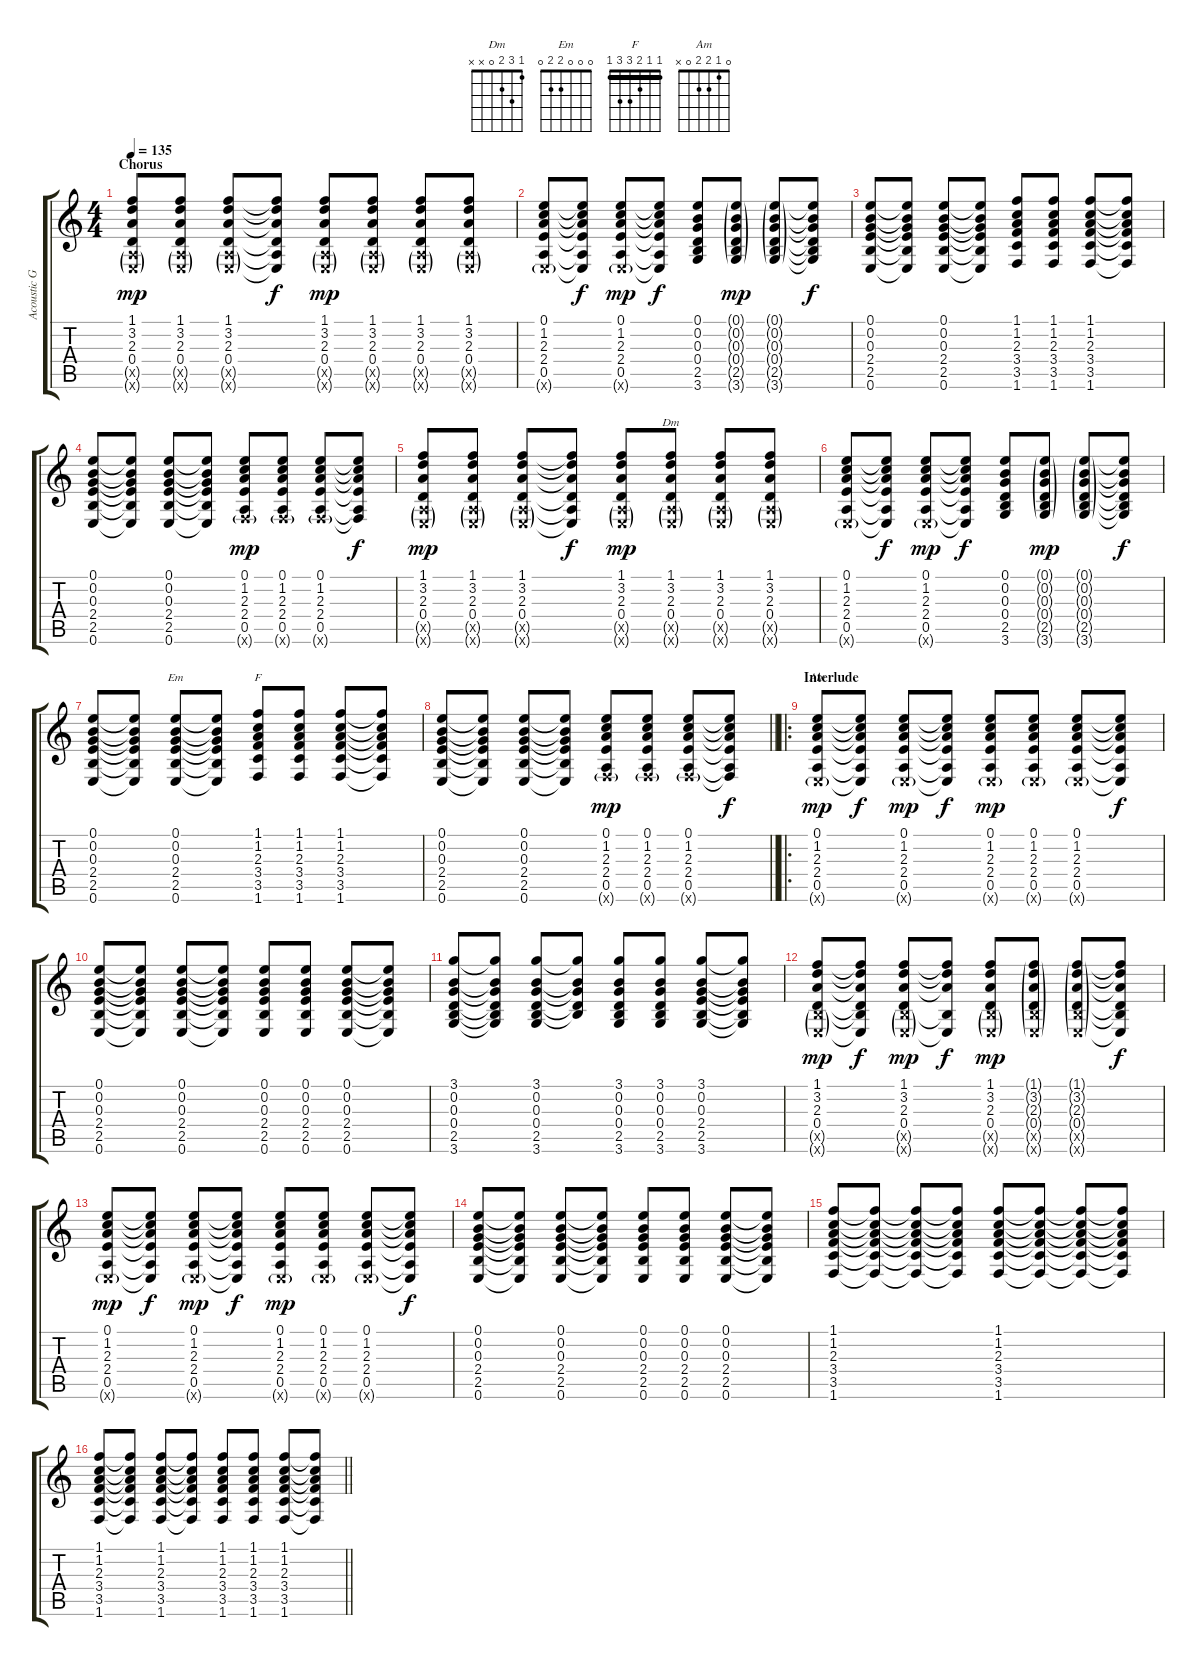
\track ("Acoustic Guitar" "Acoustic G") {instrument acousticguitarsteel}
\staff {score tabs}
\tuning (E4 B3 G3 D3 A2 E2) {hide}
\chord ("Dm" 1 3 2 0 x x)
\chord ("Em" 0 0 0 2 2 0)
\chord ("F" 1 1 2 3 3 1) {barre 1}
\chord ("Am" 0 1 2 2 0 x)
\ts (4 4)
\section ("" "Chorus")
\tempo 135
\clef g2
\ks c
(1.1 3.2 2.3 0.4 0.5{g x} 0.6{g x}).8{dy mp} (1.1 3.2 2.3 0.4 0.5{g x} 0.6{g x}).8 (1.1 3.2 2.3 0.4 0.5{g x} 0.6{g x}).8 (1.1{t} 3.2{t} 2.3{t} 0.4{t} 0.5{t} 0.6{t}).8{dy f} (1.1 3.2 2.3 0.4 0.5{g x} 0.6{g x}).8{dy mp} (1.1 3.2 2.3 0.4 0.5{g x} 0.6{g x}).8 (1.1 3.2 2.3 0.4 0.5{g x} 0.6{g x}).8 (1.1 3.2 2.3 0.4 0.5{g x} 0.6{g x}).8 |
(0.1 1.2 2.3 2.4 0.5 0.6{g x}).8 (0.1{t} 1.2{t} 2.3{t} 2.4{t} 0.5{t} 0.6{t}).8{dy f} (0.1 1.2 2.3 2.4 0.5 0.6{g x}).8{dy mp} (0.1{t} 1.2{t} 2.3{t} 2.4{t} 0.5{t} 0.6{t}).8{dy f} (0.1 0.2 0.3 0.4 2.5 3.6).8 (0.1{g} 0.2{g} 0.3{g} 0.4{g} 2.5{g} 3.6{g}).8{dy mp} (0.1{g} 0.2{g} 0.3{g} 0.4{g} 2.5{g} 3.6{g}).8 (0.1{t} 0.2{t} 0.3{t} 0.4{t} 2.5{t} 3.6{t}).8{dy f} |
(0.1 0.2 0.3 2.4 2.5 0.6).8 (0.1{t} 0.2{t} 0.3{t} 2.4{t} 2.5{t} 0.6{t}).8 (0.1 0.2 0.3 2.4 2.5 0.6).8 (0.1{t} 0.2{t} 0.3{t} 2.4{t} 2.5{t} 0.6{t}).8 (1.1 1.2 2.3 3.4 3.5 1.6).8 (1.1 1.2 2.3 3.4 3.5 1.6).8 (1.1 1.2 2.3 3.4 3.5 1.6).8 (1.1{t} 1.2{t} 2.3{t} 3.4{t} 3.5{t} 1.6{t}).8 |
(0.1 0.2 0.3 2.4 2.5 0.6).8 (0.1{t} 0.2{t} 0.3{t} 2.4{t} 2.5{t} 0.6{t}).8 (0.1 0.2 0.3 2.4 2.5 0.6).8 (0.1{t} 0.2{t} 0.3{t} 2.4{t} 2.5{t} 0.6{t}).8 (0.1 1.2 2.3 2.4 0.5 1.6{g x}).8{dy mp} (0.1 1.2 2.3 2.4 0.5 1.6{g x}).8 (0.1 1.2 2.3 2.4 0.5 1.6{g x}).8 (0.1{t} 1.2{t} 2.3{t} 2.4{t} 0.5{t} 1.6{t}).8{dy f} |
(1.1 3.2 2.3 0.4 0.5{g x} 0.6{g x}).8{dy mp} (1.1 3.2 2.3 0.4 0.5{g x} 0.6{g x}).8 (1.1 3.2 2.3 0.4 0.5{g x} 0.6{g x}).8 (1.1{t} 3.2{t} 2.3{t} 0.4{t} 0.5{t} 0.6{t}).8{dy f} (1.1 3.2 2.3 0.4 0.5{g x} 0.6{g x}).8{dy mp} (1.1 3.2 2.3 0.4 0.5{g x} 0.6{g x}).8{ch "Dm"} (1.1 3.2 2.3 0.4 0.5{g x} 0.6{g x}).8 (1.1 3.2 2.3 0.4 0.5{g x} 0.6{g x}).8 |
(0.1 1.2 2.3 2.4 0.5 0.6{g x}).8 (0.1{t} 1.2{t} 2.3{t} 2.4{t} 0.5{t} 0.6{t}).8{dy f} (0.1 1.2 2.3 2.4 0.5 0.6{g x}).8{dy mp} (0.1{t} 1.2{t} 2.3{t} 2.4{t} 0.5{t} 0.6{t}).8{dy f} (0.1 0.2 0.3 0.4 2.5 3.6).8 (0.1{g} 0.2{g} 0.3{g} 0.4{g} 2.5{g} 3.6{g}).8{dy mp} (0.1{g} 0.2{g} 0.3{g} 0.4{g} 2.5{g} 3.6{g}).8 (0.1{t} 0.2{t} 0.3{t} 0.4{t} 2.5{t} 3.6{t}).8{dy f} |
(0.1 0.2 0.3 2.4 2.5 0.6).8 (0.1{t} 0.2{t} 0.3{t} 2.4{t} 2.5{t} 0.6{t}).8 (0.1 0.2 0.3 2.4 2.5 0.6).8{ch "Em"} (0.1{t} 0.2{t} 0.3{t} 2.4{t} 2.5{t} 0.6{t}).8 (1.1 1.2 2.3 3.4 3.5 1.6).8{ch "F"} (1.1 1.2 2.3 3.4 3.5 1.6).8 (1.1 1.2 2.3 3.4 3.5 1.6).8 (1.1{t} 1.2{t} 2.3{t} 3.4{t} 3.5{t} 1.6{t}).8 |
\barLineRight lightlight
(0.1 0.2 0.3 2.4 2.5 0.6).8 (0.1{t} 0.2{t} 0.3{t} 2.4{t} 2.5{t} 0.6{t}).8 (0.1 0.2 0.3 2.4 2.5 0.6).8 (0.1{t} 0.2{t} 0.3{t} 2.4{t} 2.5{t} 0.6{t}).8 (0.1 1.2 2.3 2.4 0.5 1.6{g x}).8{dy mp} (0.1 1.2 2.3 2.4 0.5 1.6{g x}).8 (0.1 1.2 2.3 2.4 0.5 1.6{g x}).8 (0.1{t} 1.2{t} 2.3{t} 2.4{t} 0.5{t} 1.6{t}).8{dy f} |
\ro
\section ("" "Interlude")
(0.1 1.2 2.3 2.4 0.5 0.6{g x}).8{ch "Am" dy mp} (0.1{t} 1.2{t} 2.3{t} 2.4{t} 0.5{t} 0.6{t}).8{dy f} (0.1 1.2 2.3 2.4 0.5 0.6{g x}).8{dy mp} (0.1{t} 1.2{t} 2.3{t} 2.4{t} 0.5{t} 0.6{t}).8{dy f} (0.1 1.2 2.3 2.4 0.5 0.6{g x}).8{dy mp} (0.1 1.2 2.3 2.4 0.5 0.6{g x}).8 (0.1 1.2 2.3 2.4 0.5 0.6{g x}).8 (0.1{t} 1.2{t} 2.3{t} 2.4{t} 0.5{t} 0.6{t}).8{dy f} |
(0.1 0.2 0.3 2.4 2.5 0.6).8 (0.1{t} 0.2{t} 0.3{t} 2.4{t} 2.5{t} 0.6{t}).8 (0.1 0.2 0.3 2.4 2.5 0.6).8 (0.1{t} 0.2{t} 0.3{t} 2.4{t} 2.5{t} 0.6{t}).8 (0.1 0.2 0.3 2.4 2.5 0.6).8 (0.1 0.2 0.3 2.4 2.5 0.6).8 (0.1 0.2 0.3 2.4 2.5 0.6).8 (0.1{t} 0.2{t} 0.3{t} 2.4{t} 2.5{t} 0.6{t}).8 |
(3.1 0.2 0.3 0.4 2.5 3.6).8 (3.1{t} 0.2{t} 0.3{t} 0.4{t} 2.5{t} 3.6{t}).8 (3.1 0.2 0.3 0.4 2.5 3.6).8 (3.1{t} 0.2{t} 0.3{t} 0.4{t} 2.5{t}).8 (3.1 0.2 0.3 0.4 2.5 3.6).8 (3.1 0.2 0.3 0.4 2.5 3.6).8 (3.1 0.2 0.3 2.4 2.5 3.6).8 (3.1{t} 0.2{t} 0.3{t} 2.4{t} 2.5{t} 3.6{t}).8 |
(1.1 3.2 2.3 0.4 2.5{g x} 0.6{g x}).8{dy mp} (1.1{t} 3.2{t} 2.3{t} 0.4{t} 2.5{t} 0.6{t}).8{dy f} (1.1 3.2 2.3 0.4 2.5{g x} 0.6{g x}).8{dy mp} (1.1{t} 3.2{t} 2.3{t} 2.5{t} 0.6{t}).8{dy f} (1.1 3.2 2.3 0.4 2.5{g x} 0.6{g x}).8{dy mp} (1.1{g} 3.2{g} 2.3{g} 0.4{g} 2.5{g x} 0.6{g x}).8 (1.1{g} 3.2{g} 2.3{g} 0.4{g} 2.5{g x} 0.6{g x}).8 (1.1{t} 3.2{t} 2.3{t} 0.4{t} 2.5{t} 0.6{t}).8{dy f} |
(0.1 1.2 2.3 2.4 0.5 0.6{g x}).8{dy mp} (0.1{t} 1.2{t} 2.3{t} 2.4{t} 0.5{t} 0.6{t}).8{dy f} (0.1 1.2 2.3 2.4 0.5 0.6{g x}).8{dy mp} (0.1{t} 1.2{t} 2.3{t} 2.4{t} 0.5{t} 0.6{t}).8{dy f} (0.1 1.2 2.3 2.4 0.5 0.6{g x}).8{dy mp} (0.1 1.2 2.3 2.4 0.5 0.6{g x}).8 (0.1 1.2 2.3 2.4 0.5 0.6{g x}).8 (0.1{t} 1.2{t} 2.3{t} 2.4{t} 0.5{t} 0.6{t}).8{dy f} |
(0.1 0.2 0.3 2.4 2.5 0.6).8 (0.1{t} 0.2{t} 0.3{t} 2.4{t} 2.5{t} 0.6{t}).8 (0.1 0.2 0.3 2.4 2.5 0.6).8 (0.1{t} 0.2{t} 0.3{t} 2.4{t} 2.5{t} 0.6{t}).8 (0.1 0.2 0.3 2.4 2.5 0.6).8 (0.1 0.2 0.3 2.4 2.5 0.6).8 (0.1 0.2 0.3 2.4 2.5 0.6).8 (0.1{t} 0.2{t} 0.3{t} 2.4{t} 2.5{t} 0.6{t}).8 |
(1.1 1.2 2.3 3.4 3.5 1.6).8 (1.1{t} 1.2{t} 2.3{t} 3.4{t} 3.5{t} 1.6{t}).8 (1.1{t} 1.2{t} 2.3{t} 3.4{t} 3.5{t} 1.6{t}).8 (1.1{t} 1.2{t} 2.3{t} 3.4{t} 3.5{t} 1.6{t}).8 (1.1 1.2 2.3 3.4 3.5 1.6).8 (1.1{t} 1.2{t} 2.3{t} 3.4{t} 3.5{t} 1.6{t}).8 (1.1{t} 1.2{t} 2.3{t} 3.4{t} 3.5{t} 1.6{t}).8 (1.1{t} 1.2{t} 2.3{t} 3.4{t} 3.5{t} 1.6{t}).8 |
\barLineRight lightlight
(1.1 1.2 2.3 3.4 3.5 1.6).8 (1.1{t} 1.2{t} 2.3{t} 3.4{t} 3.5{t} 1.6{t}).8 (1.1 1.2 2.3 3.4 3.5 1.6).8 (1.1{t} 1.2{t} 2.3{t} 3.4{t} 3.5{t} 1.6{t}).8 (1.1 1.2 2.3 3.4 3.5 1.6).8 (1.1 1.2 2.3 3.4 3.5 1.6).8 (1.1 1.2 2.3 3.4 3.5 1.6).8 (1.1{t} 1.2{t} 2.3{t} 3.4{t} 3.5{t} 1.6{t}).8
